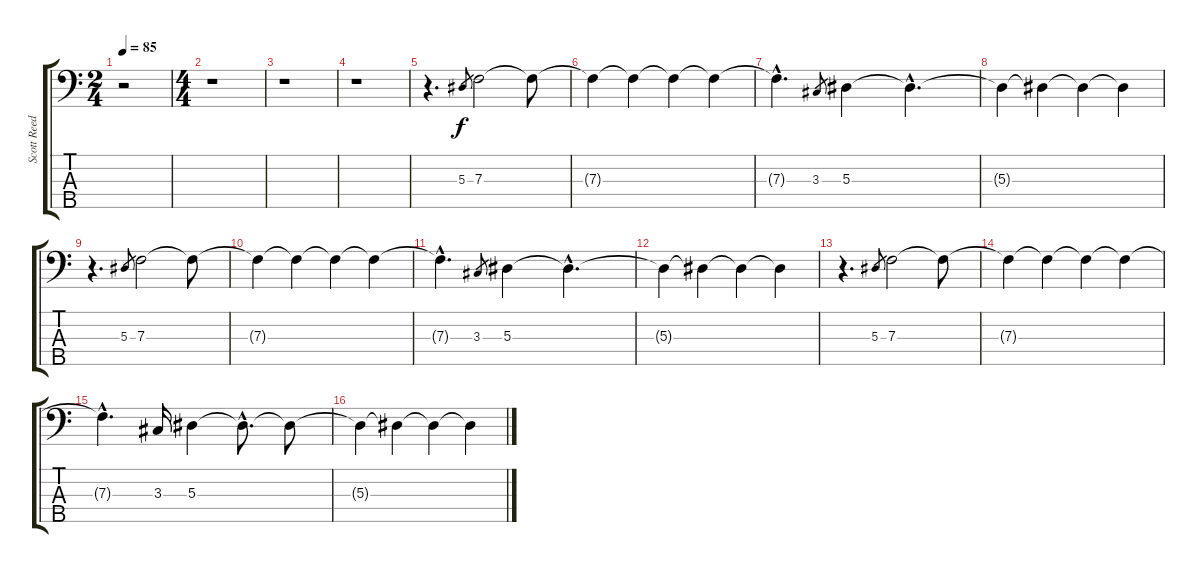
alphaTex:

\track ("Scott Reeder" "Scott Reed") {instrument electricbassfinger}
\staff {score tabs}
\tuning (Ab2 Eb2 Bb1 F1 C1) {hide}
\ts (2 4)
\tempo 85
\clef f4
\ks c
r.2{dy f instrument electricbassfinger} |
\ts (4 4)
r.1 |
r.1 |
r.1 |
r.4{d} 5.3.8{gr} 7.3.2 7.3{t}.8 |
7.3{t}.4 7.3{t}.4 7.3{t}.4 7.3{t}.4 |
7.3{hac t}.4{d} 3.3.8{gr} 5.3.4 5.3{hac t}.4{d} |
5.3{t}.4 5.3{t}.4 5.3{t}.4 5.3{t}.4 |
r.4{d} 5.3.8{gr} 7.3.2 7.3{t}.8 |
7.3{t}.4 7.3{t}.4 7.3{t}.4 7.3{t}.4 |
7.3{hac t}.4{d} 3.3.8{gr} 5.3.4 5.3{hac t}.4{d} |
5.3{t}.4 5.3{t}.4 5.3{t}.4 5.3{t}.4 |
r.4{d} 5.3.8{gr} 7.3.2 7.3{t}.8 |
7.3{t}.4 7.3{t}.4 7.3{t}.4 7.3{t}.4 |
7.3{hac t}.4{d} 3.3.16 5.3.4 5.3{hac t}.8{d} 5.3{t}.8 |
5.3{t}.4 5.3{t}.4 5.3{t}.4 5.3{t}.4
